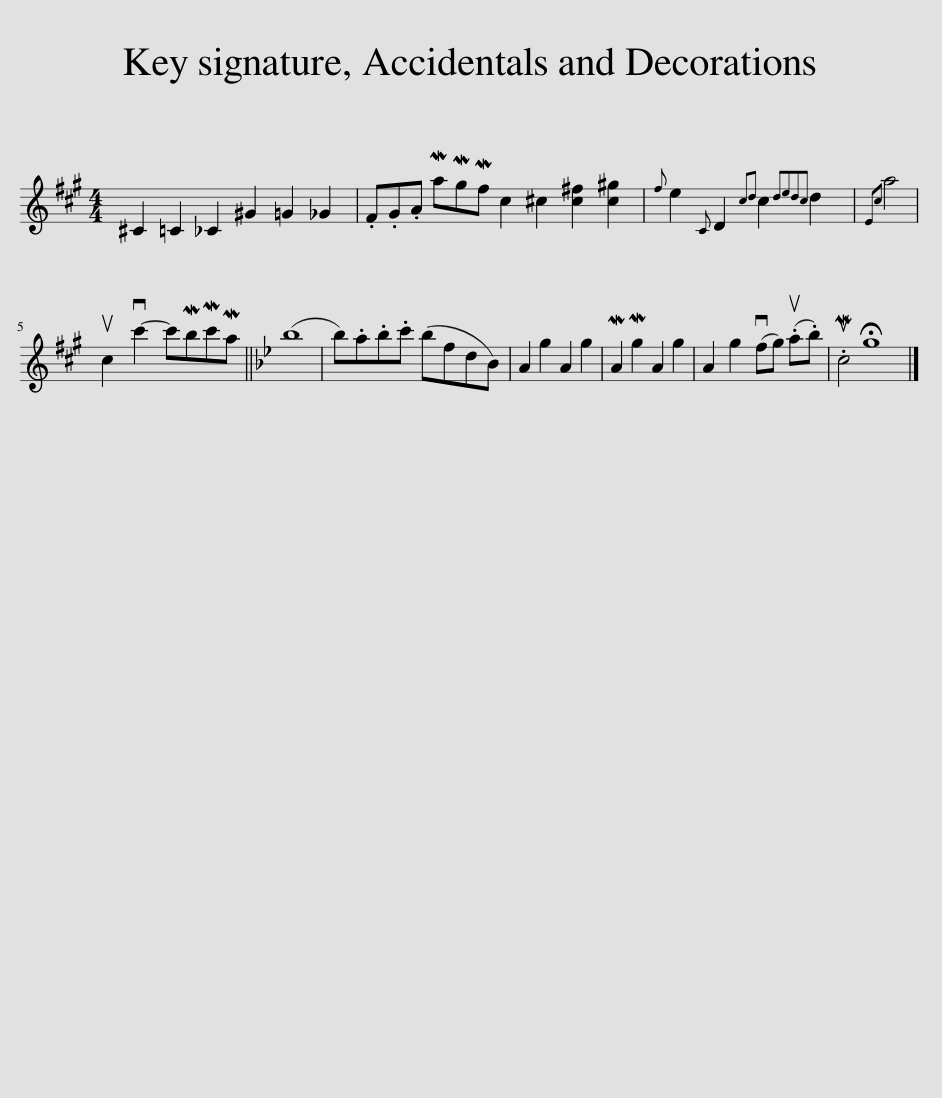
X:1
L:1/8
M:4/4
I:linebreak $
K:A
V:1 treble
V:1
 ^C2 =C2 _C2 ^G2 =G2 _G2 | .F.G.A MaMgMf c2 ^c2 [c^f]2 [c^g]2 |{f} e2{C} D2{cd} c2{dedc} d2 |{Ec} a4 |$ uc2 vc'2- c'MbMc'Ma || %5
[K:Bb] (b8 | b).a.b.c' (bfdB) | A2 g2 A2 g2 | MA2 Mg2 A2 g2 | A2 g2 (vfg) (.ua.b) | %10
 .Muc4 !fermata!g8 |] %11
